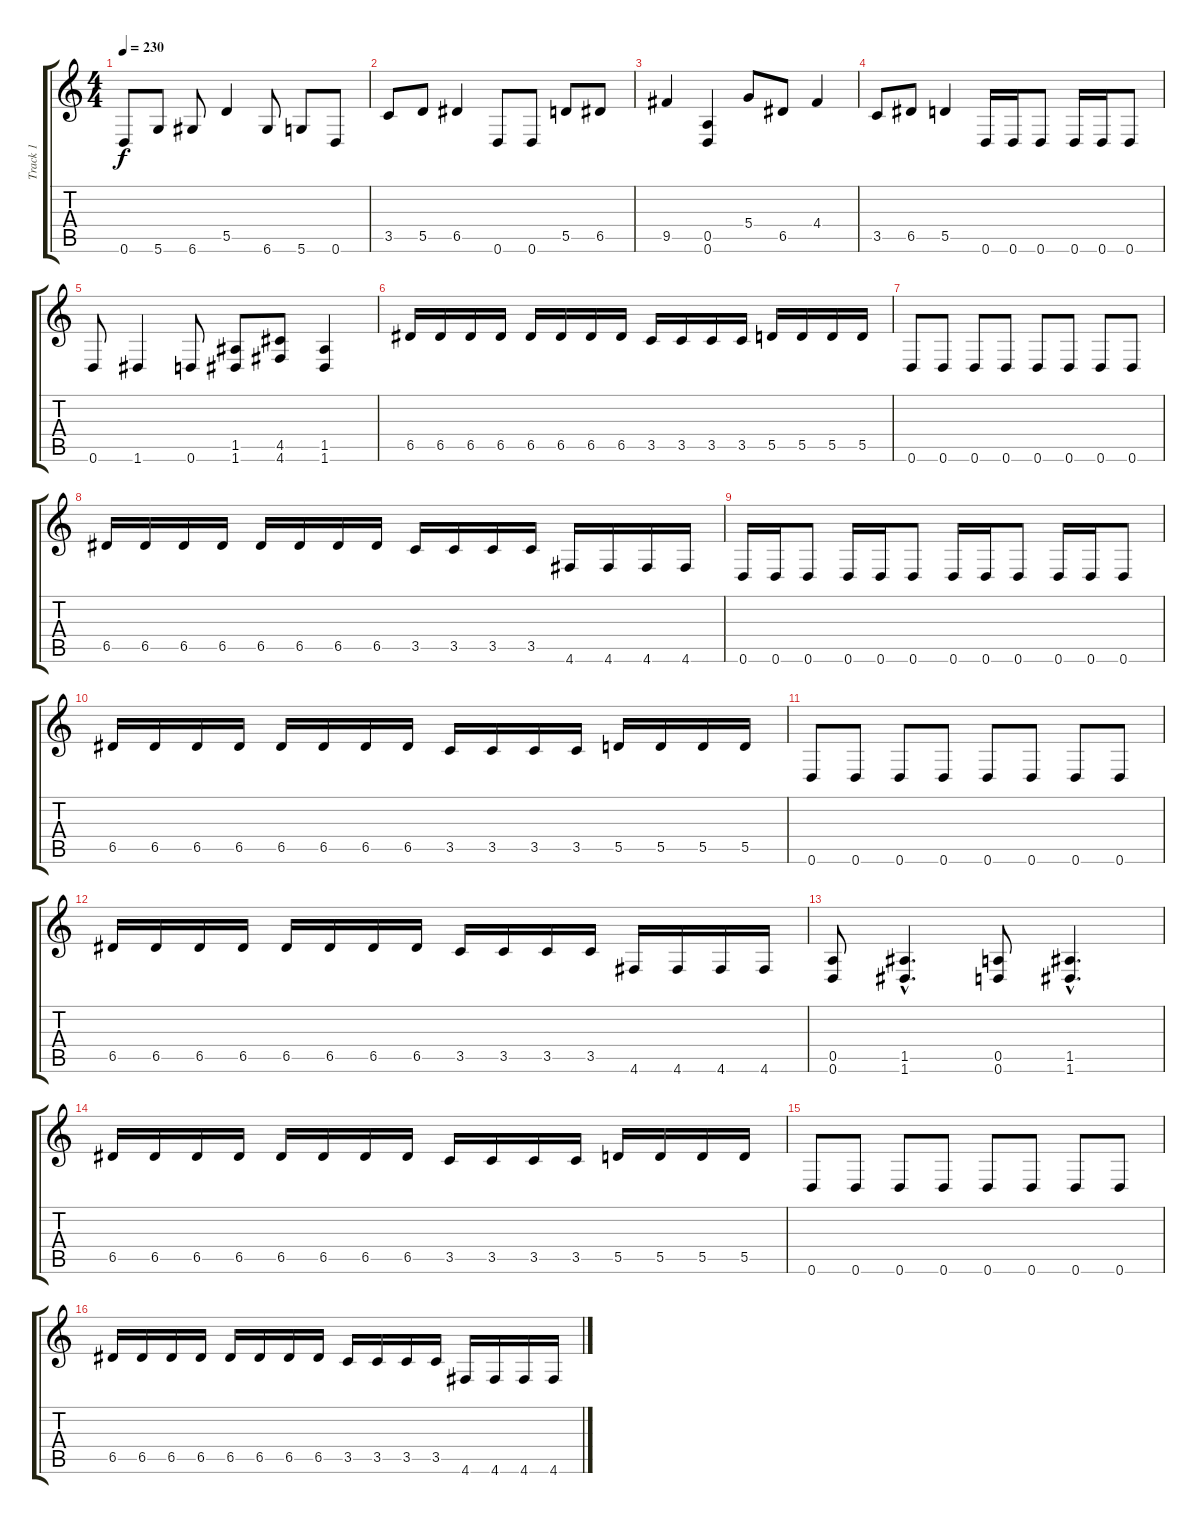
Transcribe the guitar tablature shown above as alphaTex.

\track ("Track 1" "Track 1") {instrument distortionguitar}
\staff {score tabs}
\tuning (E4 B3 G3 D3 A2 D2) {hide}
\ts (4 4)
\tempo 230
\clef g2
\ks c
0.6.8{dy f} 5.6.8 6.6.8 5.5.4 6.6.8 5.6.8 0.6.8 |
3.5.8 5.5.8 6.5.4 0.6.8 0.6.8 5.5.8 6.5.8 |
9.5.4 (0.5 0.6).4 5.4.8 6.5.8 4.4.4 |
3.5.8 6.5.8 5.5.4 0.6.16 0.6.16 0.6.8 0.6.16 0.6.16 0.6.8 |
0.6.8 1.6.4 0.6.8 (1.5 1.6).8 (4.5 4.6).8 (1.5 1.6).4 |
6.5.16 6.5.16 6.5.16 6.5.16 6.5.16 6.5.16 6.5.16 6.5.16 3.5.16 3.5.16 3.5.16 3.5.16 5.5.16 5.5.16 5.5.16 5.5.16 |
0.6.8 0.6.8 0.6.8 0.6.8 0.6.8 0.6.8 0.6.8 0.6.8 |
6.5.16 6.5.16 6.5.16 6.5.16 6.5.16 6.5.16 6.5.16 6.5.16 3.5.16 3.5.16 3.5.16 3.5.16 4.6.16 4.6.16 4.6.16 4.6.16 |
0.6.16 0.6.16 0.6.8 0.6.16 0.6.16 0.6.8 0.6.16 0.6.16 0.6.8 0.6.16 0.6.16 0.6.8 |
6.5.16 6.5.16 6.5.16 6.5.16 6.5.16 6.5.16 6.5.16 6.5.16 3.5.16 3.5.16 3.5.16 3.5.16 5.5.16 5.5.16 5.5.16 5.5.16 |
0.6.8 0.6.8 0.6.8 0.6.8 0.6.8 0.6.8 0.6.8 0.6.8 |
6.5.16 6.5.16 6.5.16 6.5.16 6.5.16 6.5.16 6.5.16 6.5.16 3.5.16 3.5.16 3.5.16 3.5.16 4.6.16 4.6.16 4.6.16 4.6.16 |
(0.5 0.6).8 (1.5{hac} 1.6{hac}).4{d} (0.5 0.6).8 (1.5{hac} 1.6{hac}).4{d} |
6.5.16 6.5.16 6.5.16 6.5.16 6.5.16 6.5.16 6.5.16 6.5.16 3.5.16 3.5.16 3.5.16 3.5.16 5.5.16 5.5.16 5.5.16 5.5.16 |
0.6.8 0.6.8 0.6.8 0.6.8 0.6.8 0.6.8 0.6.8 0.6.8 |
6.5.16 6.5.16 6.5.16 6.5.16 6.5.16 6.5.16 6.5.16 6.5.16 3.5.16 3.5.16 3.5.16 3.5.16 4.6.16 4.6.16 4.6.16 4.6.16
